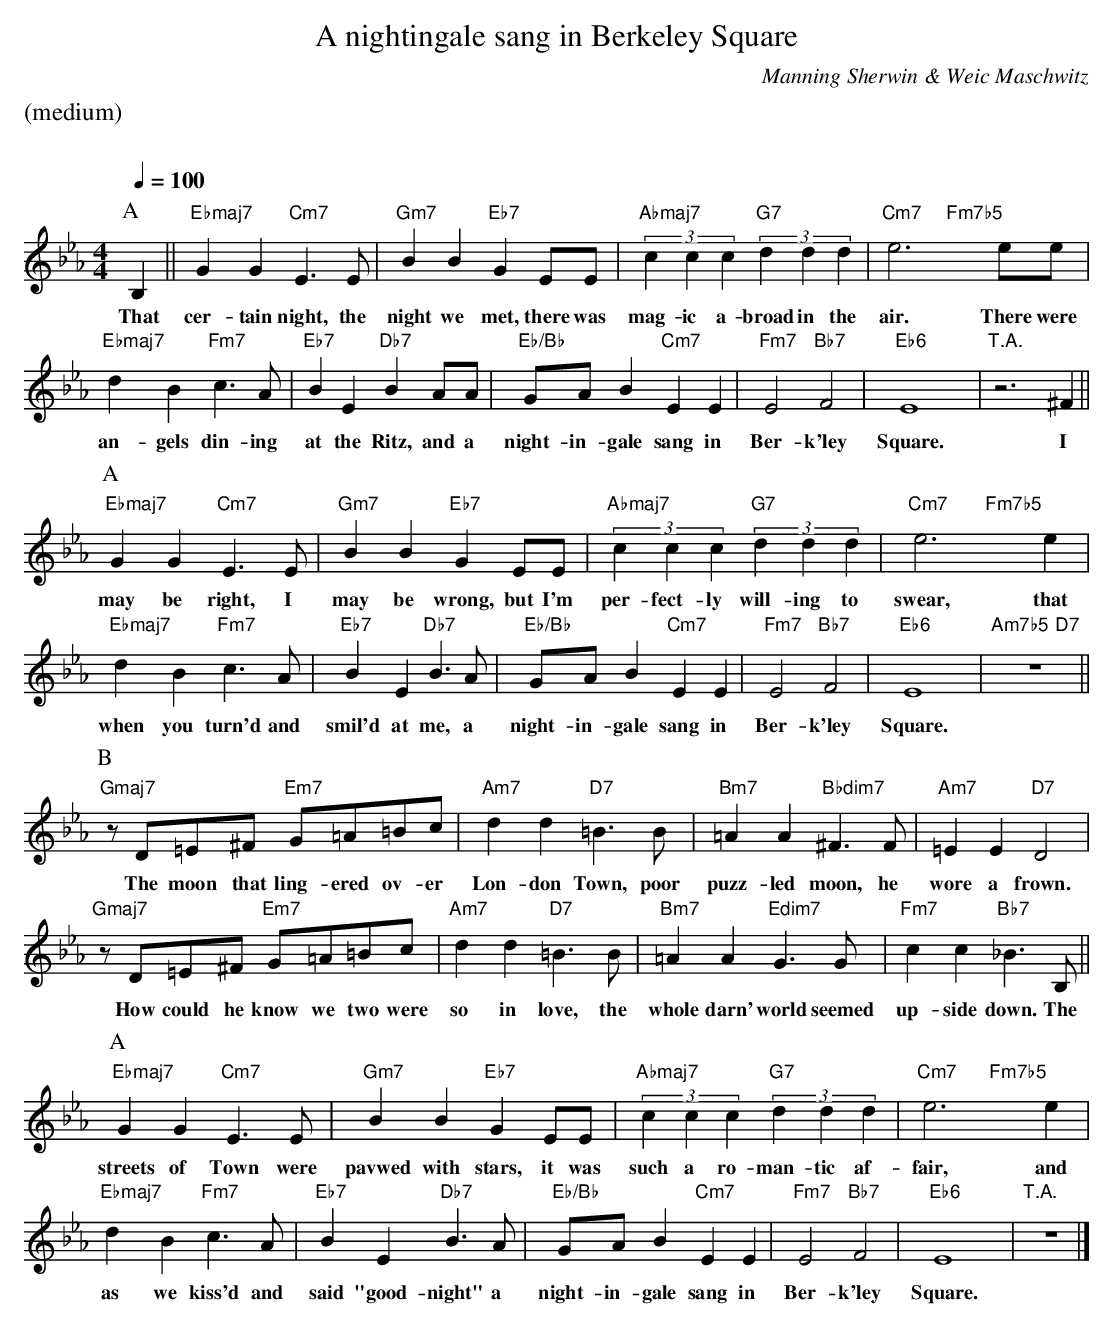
X:1
T: A nightingale sang in Berkeley Square
M:4/4
L:1/4
C:Manning Sherwin & Weic Maschwitz
Q:1/4=100
%%staves (chords melody)
K:Eb
%%text (medium)
%%vskip 20
P: A
V:chords
x || "Ebmaj7"x2 "Cm7"x2 | "Gm7"x2 "Eb7"x2 | "Abmaj7"x2 "G7"x2 | "Cm7"x2 "Fm7b5"x2 |
"Ebmaj7"x2 "Fm7"x2 | "Eb7"x2 "Db7"x2 | "Eb/Bb"x2 "Cm7"x2 | "Fm7"x2 "Bb7"x2 | "Eb6"x2 x2 | "T.A."x2 x2 ||
V:melody
B, || GG E>E | BB GE/E/ | (3ccc (3ddd | e3 e/e/ |
w:That cer-tain night, the night we met, there was mag-ic a-broad in the air. There were
dB c>A | BE BA/A/ | G/A/B EE | E2F2 | E4 | z3 ^F ||
w:an-gels din-ing at the Ritz, and a night-in-gale sang in Ber-k'ley Square. I
P: A
V:chords
"Ebmaj7"x2 "Cm7"x2 | "Gm7"x2 "Eb7"x2 | "Abmaj7"x2 "G7"x2 | "Cm7"x2 "Fm7b5"x2 |
"Ebmaj7"x2 "Fm7"x2 | "Eb7"x2 "Db7"x2 | "Eb/Bb"x2 "Cm7"x2 | "Fm7"x2 "Bb7"x2 | "Eb6"x2 x2 | "Am7b5"x2 "D7"x2 ||
V:melody
GG E>E | BB GE/E/ | (3ccc (3ddd | e3 e |
w:may be right, I may be wrong, but I'm per-fect-ly will-ing to swear, that
dB c>A | BE B>A | G/A/B EE | E2F2 | E4 | z4 ||
w:when you turn'd and smil'd at me, a night-in-gale sang in Ber-k'ley Square.
P: B
V:chords
"Gmaj7"x2 "Em7"x2 | "Am7"x2 "D7"x2 | "Bm7"x2 "Bbdim7"x2 | "Am7"x2 "D7"x2 |
"Gmaj7"x2 "Em7"x2 | "Am7"x2 "D7"x2 | "Bm7"x2 "Edim7"x2 | "Fm7"x2 "Bb7"x2 ||
V:melody
z/D/=E/^F/ G/=A/=B/c/ | dd =B>B | =AA ^F>F | =EE D2 |
w:The moon that ling-ered ov-er Lon-don Town, poor puzz-led moon, he wore a frown.
z/D/=E/^F/ G/=A/=B/c/ | dd =B>B | =AA G>G | cc_B>B, |
w:How could he know we two were so in love, the whole darn' world seemed up-side down. The
P: A
V:chords
"Ebmaj7"x2 "Cm7"x2 | "Gm7"x2 "Eb7"x2 | "Abmaj7"x2 "G7"x2 | "Cm7"x2 "Fm7b5"x2 |
"Ebmaj7"x2 "Fm7"x2 | "Eb7"x2 "Db7"x2 | "Eb/Bb"x2 "Cm7"x2 | "Fm7"x2 "Bb7"x2 | "Eb6"x2 x2 | "T.A."x2 x2 |]
V:melody
GG E>E | BB GE/E/ | (3ccc (3ddd | e3 e |
w:streets of Town were pavwed with stars, it was such a ro-man-tic af-fair, and
dB c>A | BE B>A | G/A/B EE | E2F2 | E4 | z4 |]
w:as we kiss'd and said "good-night" a night-in-gale sang in Ber-k'ley Square.
